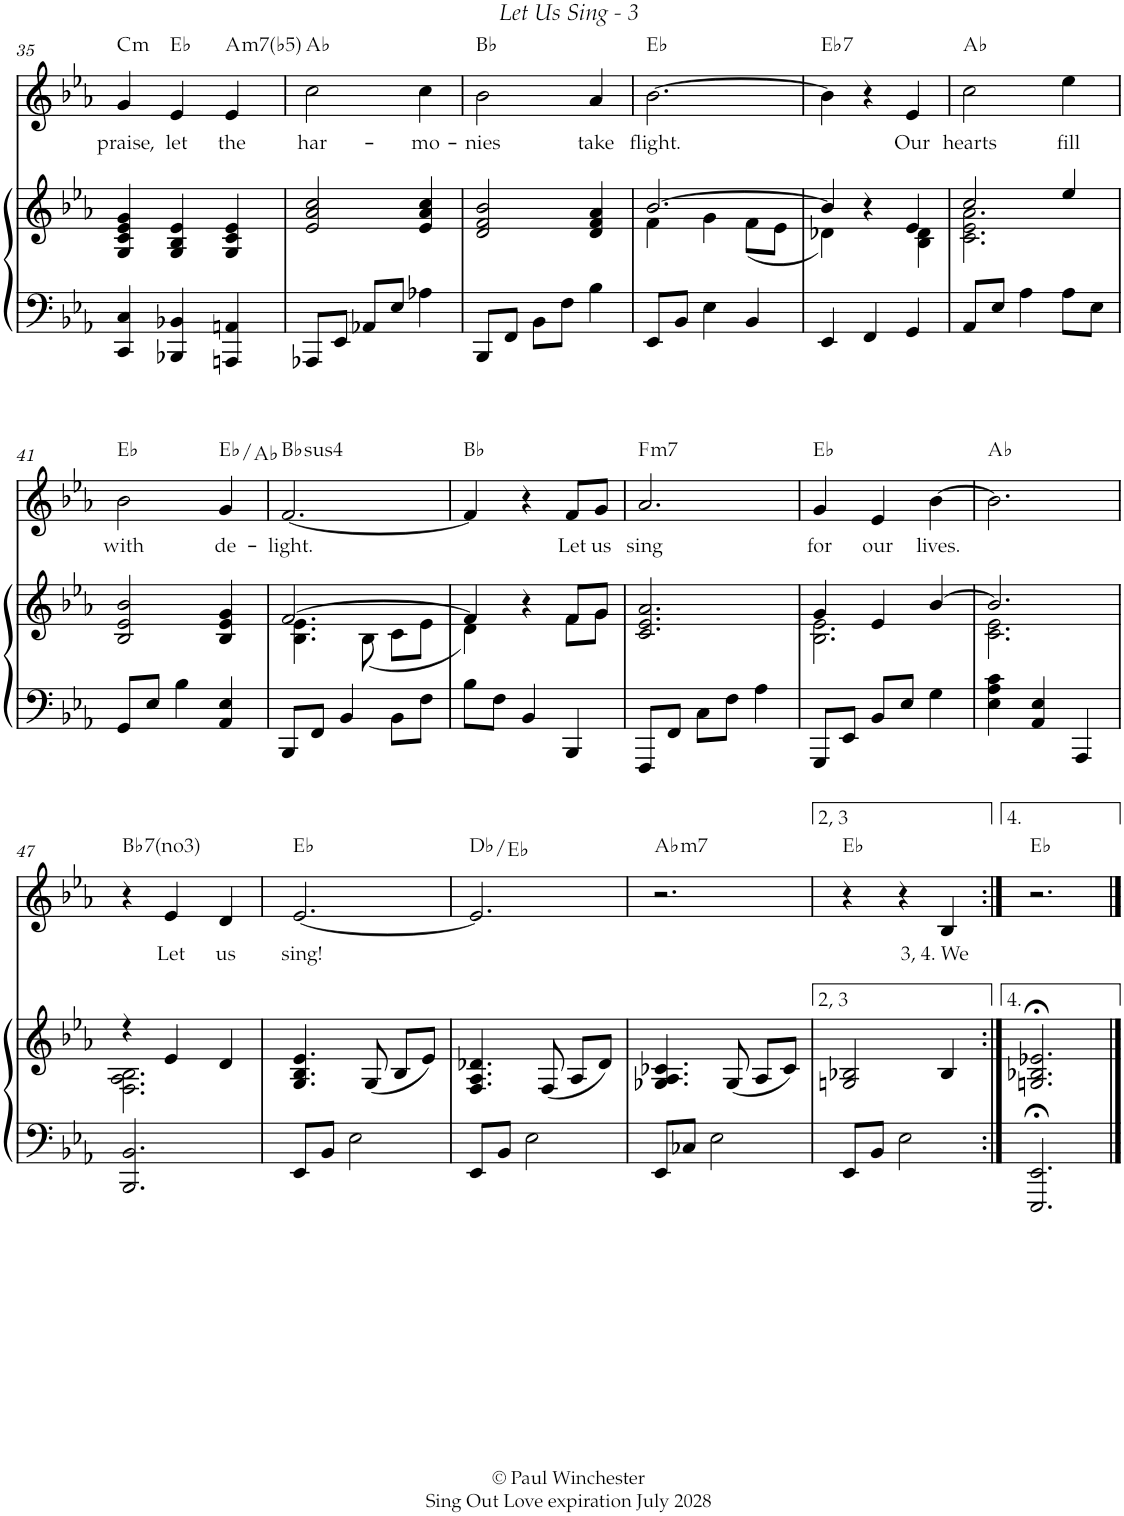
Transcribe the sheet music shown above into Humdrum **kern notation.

**kern	**kern	**kern	**text	**harte
*part2	*part2	*part1	*part1	*part1
*staff3	*staff2	*staff1	*staff1	*
*I"P2	*	*I"Violin	*	*
*	*	*I'Vln	*	*
!!LO:PB:g=z
*clefF4	*clefG2	*clefG2	*	*
*k[b-e-a-]	*k[b-e-a-]	*k[b-e-a-]	*	*
*E-:	*E-:	*E-:	*	*
*M3/4	*M3/4	*M3/4	*	*
=35	=35	=35	=35	=35
!	!	!	!LO:LY:b	!LO:H:kt=m
4CC/ 4C/	4G/ 4c/ 4e-/ 4g/	4g/	praise,	C:min
!	!	!	!LO:LY:b	!
4BBB-X/ 4BB-X/	4G/ 4B-/ 4e-/	4e-/	let	Eb:maj
!	!	!	!LO:LY:b	!LO:H:kt=m7(b5)
4AAAn/ 4AAn/	4G/ 4c/ 4e-/	4e-/	the	A:hdim7
=36	=36	=36	=36	=36
!	!	!	!LO:LY:b	!
8AAA-X/L	2e-/ 2a-/ 2cc/	2cc\	har-	Ab:maj
8EE-/J	.	.	.	.
8AA-X/L	.	.	.	.
8E-/J	.	.	.	.
!	!	!	!LO:LY:b	!
4A-X\	4e-/ 4a-/ 4cc/	4cc\	-mo-	.
=37	=37	=37	=37	=37
!	!	!	!LO:LY:b	!
8BBB-/L	2d/ 2f/ 2b-/	2b-\	-nies	Bb:maj
8FF/J	.	.	.	.
8BB-\L	.	.	.	.
8F\J	.	.	.	.
!	!	!	!LO:LY:b	!
4B-\	4d/ 4f/ 4a-/	4a-/	take	.
=38	=38	=38	=38	=38
*	*^	*	*	*
!	!	!	!	!LO:LY:b	!
8EE-/L	[>2.b-/	4f\	[>2.b-\	flight.	Eb:maj
8BB-/J	.	.	.	.	.
4E-\	.	4g\	.	.	.
4BB-/	.	(<8f\L	.	.	.
.	.	8e-\J	.	.	.
=39	=39	=39	=39	=39	=39
!	!	!	!	!	!LO:H:kt=7
4EE-/	4b-/]	4d-X\)	4b-\]	.	Eb:7
4FF/	4r	4ryy	4r	.	.
!	!	!	!	!LO:LY:b	!
4GG/	4e-/	4B-\ 4d-\	4e-/	Our	.
=40	=40	=40	=40	=40	=40
!	!	!	!	!LO:LY:b	!
8AA-/L	2cc/	2.c\ 2.e-\ 2.a-\	2cc\	hearts	Ab:maj
8E-/J	.	.	.	.	.
4A-\	.	.	.	.	.
!	!	!	!	!LO:LY:b	!
8A-\L	4ee-/	.	4ee-\	fill	.
8E-\J	.	.	.	.	.
*	*v	*v	*	*	*
!!LO:LB:g=z
=41	=41	=41	=41	=41
!	!	!	!LO:LY:b	!
8GG/L	2B-/ 2e-/ 2b-/	2b-\	with	Eb:maj
8E-/J	.	.	.	.
4B-\	.	.	.	.
!	!	!	!LO:LY:b	!
4AA-/ 4E-/	4B-/ 4e-/ 4g/	4g/	de-	Eb:maj/4
=42	=42	=42	=42	=42
*	*^	*	*	*
!	!	!	!	!LO:LY:b	!LO:H:kt=4
8BBB-/L	[>2.f/	4.B-\ 4.e-\	[<2.f/	-light.	Bb:sus4
8FF/J	.	.	.	.	.
4BB-/	.	.	.	.	.
.	.	(<8B-\	.	.	.
8BB-\L	.	8c\L	.	.	.
8F\J	.	8e-\J	.	.	.
=43	=43	=43	=43	=43	=43
8B-\L	4f/]	4d\)	4f/]	.	Bb:maj
8F\J	.	.	.	.	.
4BB-/	4r	4ryy	4r	.	.
!	!	!	!	!LO:LY:b	!
4BBB-/	8f/L	8f\L	8f/L	Let	.
!	!	!	!	!LO:LY:b	!
.	8g/J	8g\J	8g/J	us	.
=44	=44	=44	=44	=44	=44
!	!	!	!	!LO:LY:b	!LO:H:kt=m7
*	*v	*v	*	*	*
8FFF/L	2.c/ 2.e-/ 2.a-/	2.a-/	sing	F:min7
8FF/J	.	.	.	.
8C\L	.	.	.	.
8F\J	.	.	.	.
4A-\	.	.	.	.
=45	=45	=45	=45	=45
*	*^	*	*	*
!	!	!	!	!LO:LY:b	!
8GGG/L	4g/	2.B-\ 2.e-\	4g/	for	Eb:maj
8EE-/J	.	.	.	.	.
!	!	!	!	!LO:LY:b	!
8BB-/L	4e-/	.	4e-/	our	.
8E-/J	.	.	.	.	.
!	!	!	!	!LO:LY:b	!
4G\	[>4b-/	.	[>4b-\	lives.	.
=46	=46	=46	=46	=46	=46
4E-\ 4A-\ 4c\	2.b-/]	2.c\ 2.e-\	2.b-\]	.	Ab:maj
4AA-/ 4E-/	.	.	.	.	.
4AAA-/	.	.	.	.	.
!!LO:LB:g=z
=47	=47	=47	=47	=47	=47
!	!	!	!	!	!LO:H:kt=7
2.BBB-/ 2.BB-/	4r	2.F\ 2.A-\ 2.B-\	4r	.	Bb:7(*3)
!	!	!	!	!LO:LY:b	!
.	4e-/	.	4e-/	Let	.
!	!	!	!	!LO:LY:b	!
.	4d/	.	4d/	us	.
*	*v	*v	*	*	*
=48	=48	=48	=48	=48
!	!	!	!LO:LY:b	!
8EE-/L	4.G/ 4.B-/ 4.e-/	[<2.e-/	sing!	Eb:maj
8BB-/J	.	.	.	.
2E-\	.	.	.	.
.	(<8G/	.	.	.
.	8B-/L	.	.	.
.	8e-/J)	.	.	.
=49	=49	=49	=49	=49
8EE-/L	4.F/ 4.A-/ 4.d-X/	2.e-/]	.	Db:maj/2
8BB-/J	.	.	.	.
2E-\	.	.	.	.
.	(<8F/	.	.	.
.	8A-/L	.	.	.
.	8d-/J)	.	.	.
=50	=50	=50	=50	=50
!	!	!	!	!LO:H:kt=m7
8EE-/L	4.G-X/ 4.A-/ 4.c-X/	2.r	.	Ab:min7
8C-X/J	.	.	.	.
2E-\	.	.	.	.
.	(<8G-/	.	.	.
.	8A-/L	.	.	.
.	8c-/J)	.	.	.
=51	=51	=51	=51	=51
8EE-/L	2Gn/ 2B-X/	4r	.	Eb:maj
8BB-/J	.	.	.	.
2E-\	.	4r	.	.
!	!	!	!LO:LY:b	!
.	4B-/	4B-/	3, 4. We	.
=52:|!	=52:|!	=52:|!	=52:|!	=52:|!
2.EEE-/;< 2.EE-/;<	2.Gn/;< 2.B-X/;< 2.e-X/;<	2.r	.	Eb:maj
==	==	==	==	==
*-	*-	*-	*-	*-
